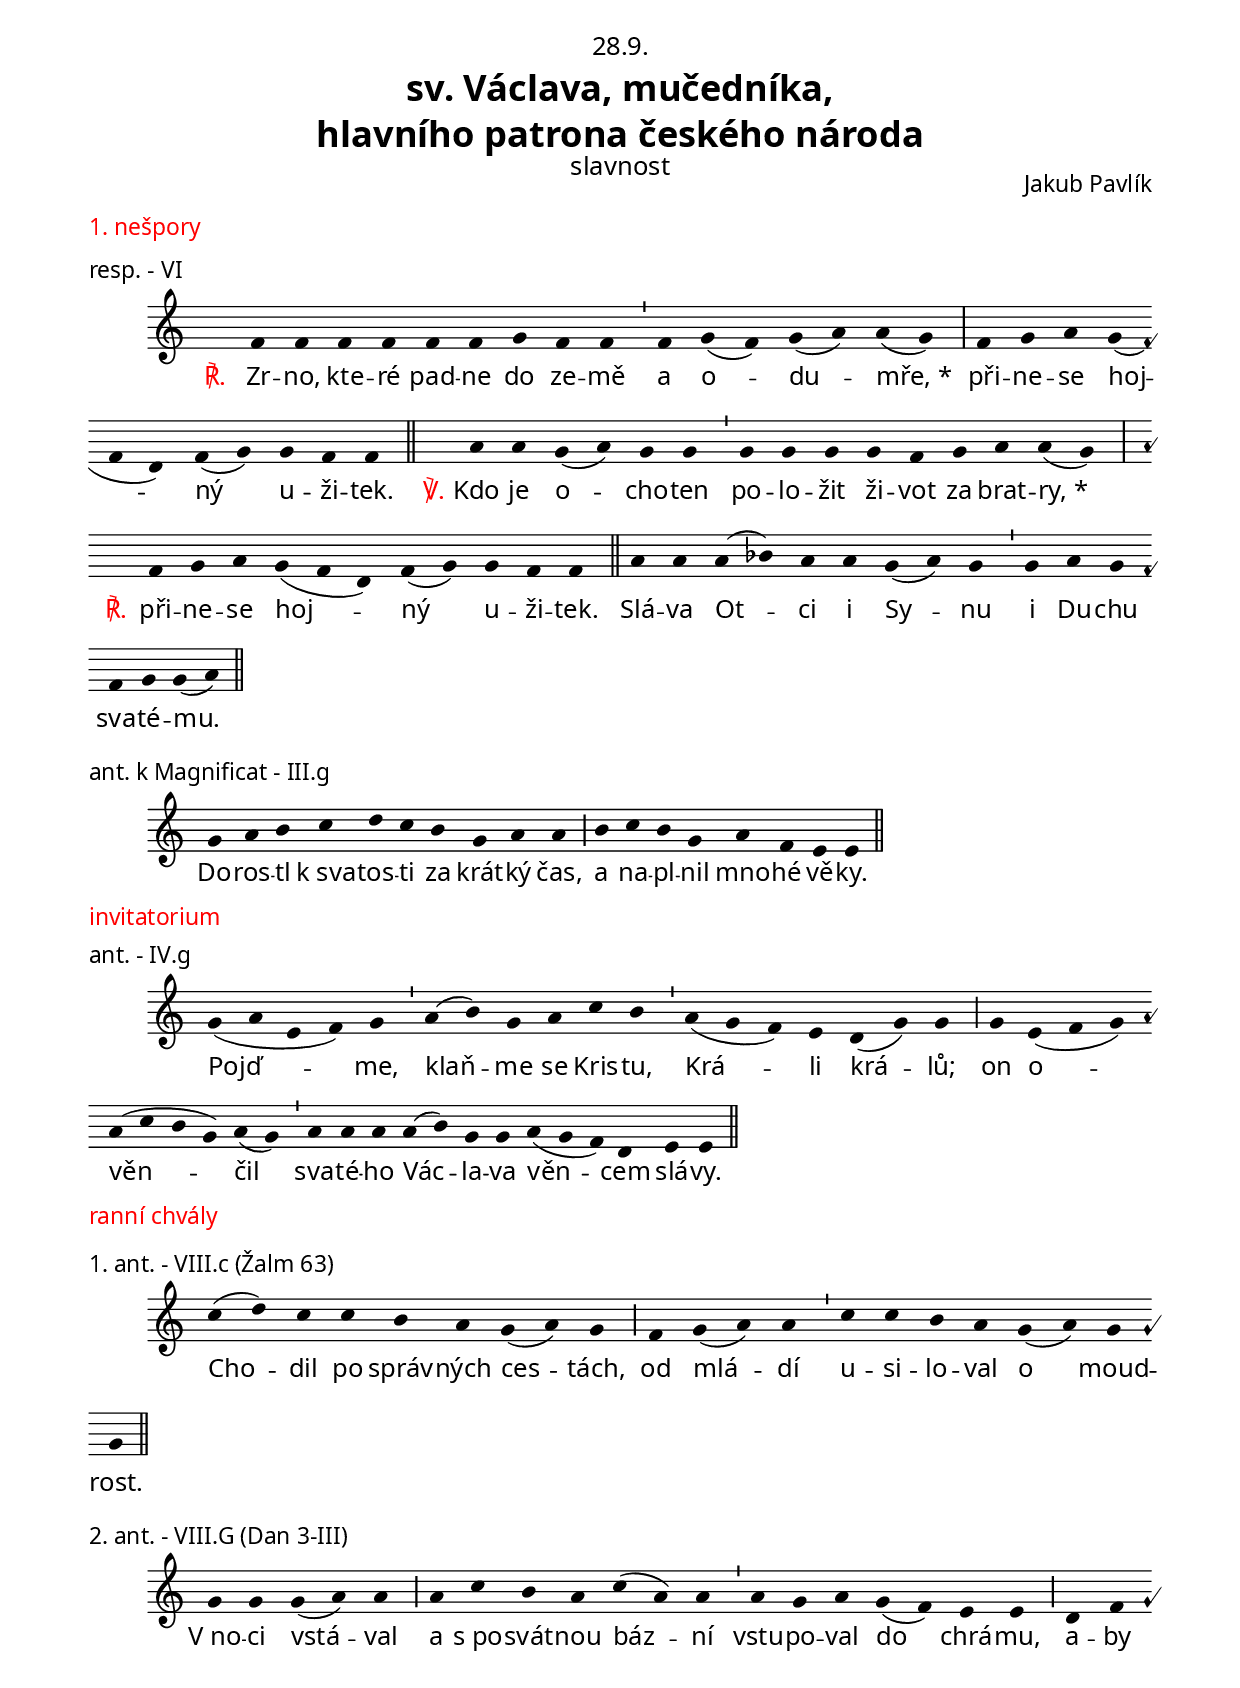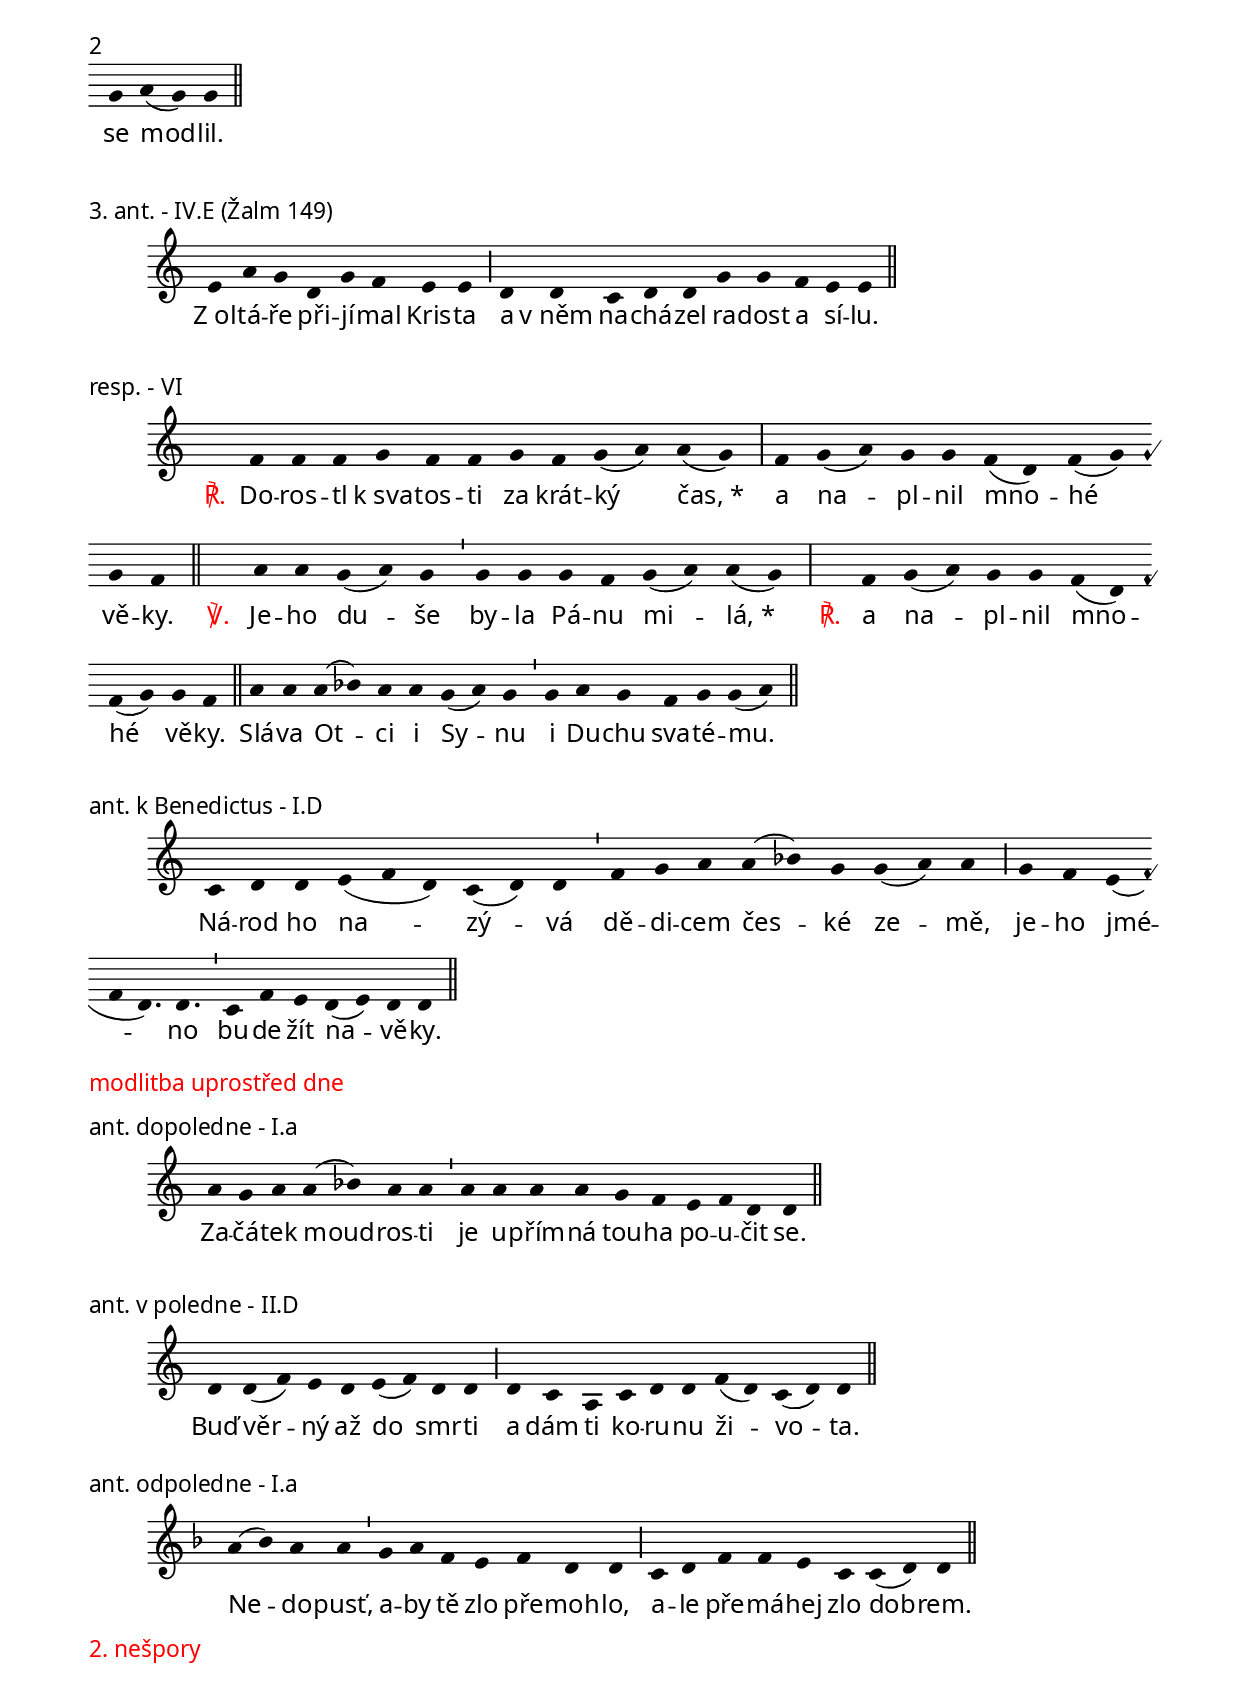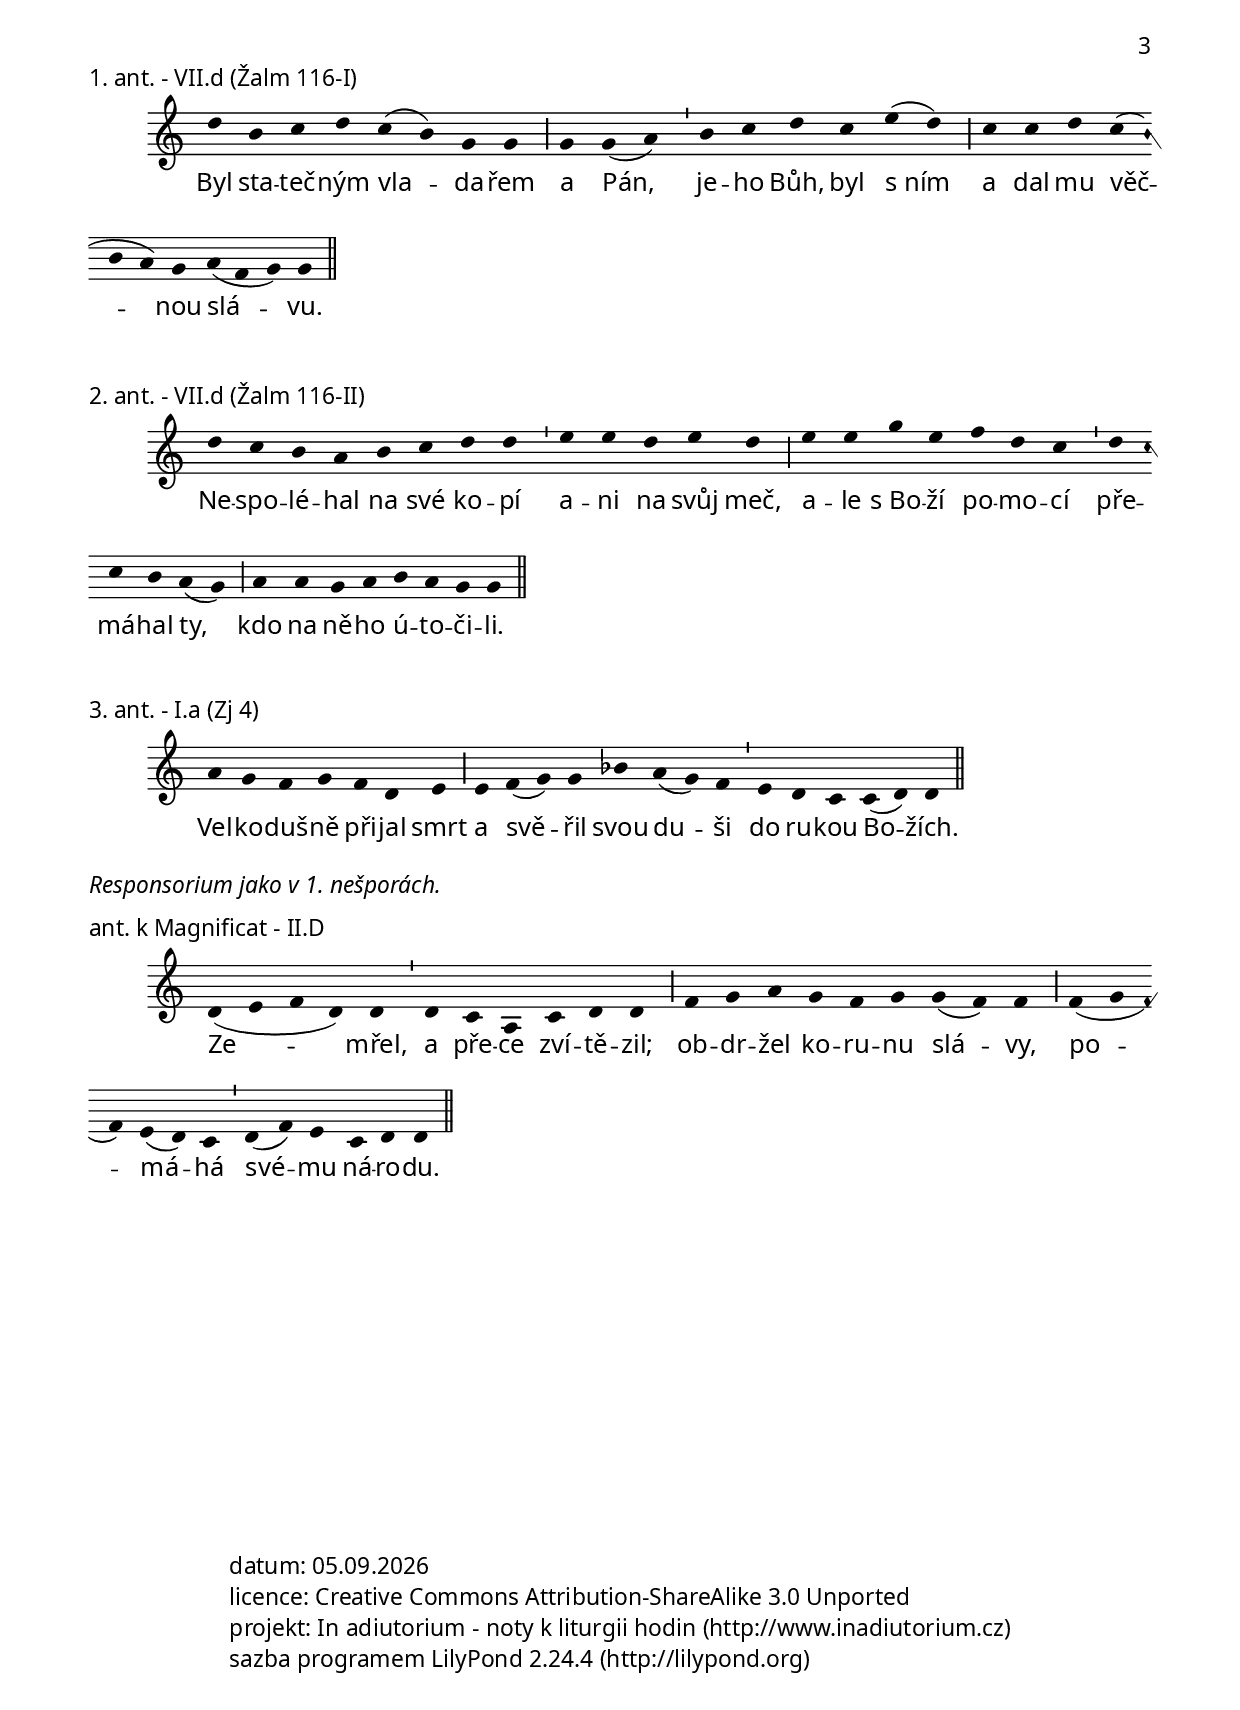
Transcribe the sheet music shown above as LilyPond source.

\version "2.15.40"

\include "../spolecne.ly"
\include "../dilyresponsorii.ly"

\header {
  title = \markup\titleSvatek
            \center-column{ "sv. Václava, mučedníka,"
            "hlavního patrona českého národa" }
            slavnost
            28.9.
  composer = "Jakub Pavlík"
}

\markup {\nadpisHodinka {"1. nešpory"}}

\score {
  \relative c' {
    \choralniRezim

    % R
    \neviditelna f
    f4 f f f f f g f f \barMin f g( f) g( a) a( g) \barMax
    f g a g( f d) f( g) g f f \barFinalis
    % V
    \neviditelna a
    a4 a g( a) g g \barMin g g g g f g a a( g) \barMax
    % R
    \neviditelna a
    f g a g( f d) f( g) g f f \barFinalis
    % Slava
    \respVIdoxologie \barFinalis
  }
  \addlyrics {
    \Response Zr -- no, kte -- ré pad -- ne do ze -- mě a o -- du -- mře,_*
    při -- ne -- se hoj -- ný u -- ži -- tek.
    \Verse Kdo je o -- cho -- ten po -- lo -- žit ži -- vot za brat -- ry,_*
    \Response při -- ne -- se hoj -- ný u -- ži -- tek.
    \textRespDoxologie
  }
  \header {
    quid = "resp."
    modus = "VI"
    id = "1ne-r"
    piece = \markup {\sestavTitulekResp}
  }
}

\score {
  \relative c'' {
    \choralniRezim
    g4 a b c d c b g a a \barMaior
    b c b g a f e e \barFinalis
  }
  \addlyrics {
    Do -- ros -- tl k_sva -- tos -- ti za krát -- ký čas,
    a na -- pl -- nil mno -- hé vě -- ky.
  }
  \header {
    quid = "ant. k Magnificat"
    modus = "III"
    differentia = "g"
    psalmus = ""
    placet = "2 druhá půle nevím"
    id = "1ne-amag"
    piece = \markup {\sestavTitulekBezZalmu}
  }
}

\markup {\nadpisHodinka {"invitatorium"}}

\score {
  \relative c'' {
    \choralniRezim
    g4( a e f) g \barMin
    a( b) g a c b \barMin
    a( g f) e d( g) g \barMaior
    g e( f g) a( c b g) a( g) \barMin
    a a a a( b) g g a( g f) d e e \barFinalis
  }
  \addlyrics {
    Pojď -- me,
    klaň -- me se Kris -- tu,
    Krá -- li krá -- lů;
    on o -- věn -- čil
    sva -- té -- ho Vác -- la -- va
    věn -- cem slá -- vy.
  }
  \header {
    quid = "ant."
    modus = "IV"
    differentia = "g"
    psalmus = ""
    id = "invit"
    piece = \markup {\sestavTitulekBezZalmu}
  }
}

\markup {\nadpisHodinka {"ranní chvály"}}

\score {
  \relative c'' {
    \choralniRezim
    c4( d) c c b a g( a) g \barMaior
    f g( a) a \barMin c c b a g( a) g g \barFinalis
  }
  \addlyrics {
    Cho -- dil po správ -- ných ces -- tách,
    od mlá -- dí u -- si -- lo -- val o moud -- rost.
  }
  \header {
    quid = "1. ant."
    modus = "VIII"
    differentia = "c"
    psalmus = "Žalm 63"
    id = "rch-a1"
    piece = \markup {\sestavTitulek}
  }
}

\score {
  \relative c'' {
    \choralniRezim
    g4 g g( a) a \barMaior
    a c b a c( a) a \barMin
    a g a g( f) e e \barMaior
    d f g a( g) g \barFinalis
  }
  \addlyrics {
    V_no -- ci vstá -- val
    a s_po -- svát -- nou báz -- ní
    vstu -- po -- val do chrá -- mu,
    a -- by se mod -- lil.
  }
  \header {
    quid = "2. ant."
    modus = "VIII"
    differentia = "G"
    psalmus = "Dan 3-III"
    id = "rch-a2"
    piece = \markup {\sestavTitulek}
  }
}

\score {
  \relative c' {
    \choralniRezim
    e4 a g d g f e e \barMaior
    d d c d d g g f e e \barFinalis
  }
  \addlyrics {
    Z_ol -- tá -- ře při -- jí -- mal Kris -- ta
    a v_něm na -- chá -- zel ra -- dost a sí -- lu.
  }
  \header {
    quid = "3. ant."
    modus = "IV"
    differentia = "E"
    psalmus = "Žalm 149"
    id = "rch-a3"
    piece = \markup {\sestavTitulek}
  }
}

\score {
  \relative c' {
    \choralniRezim

    % R
    \neviditelna f
    f4 f f g f f g f g( a) a( g) \barMax
    f g( a) g g f( d) f( g) g f \barFinalis
    % V
    \neviditelna a
    a a g( a) g \barMin g g g f g( a) a( g) \barMax
    % R
    \neviditelna a
    f g( a) g g f( d) f( g) g f \barFinalis
    % Slava
    \respVIdoxologie \barFinalis
  }
  \addlyrics {
    \Response Do -- ros -- tl k_sva -- tos -- ti za krát -- ký čas,_*
    a na -- pl -- nil mno -- hé vě -- ky.
    \Verse Je -- ho du -- še by -- la Pá -- nu mi -- lá,_*
    \Response a na -- pl -- nil mno -- hé vě -- ky.
    \textRespDoxologie
  }
  \header {
    quid = "resp."
    modus = "VI"
    id = "rch-r"
    piece = \markup {\sestavTitulekResp}
  }
}

\score {
  \relative c' {
    \choralniRezim
    c4 d d e( f d) c( d) d \barMin
    f g a a( bes) g g( a) a \barMaior
    g f e( f d4.) d \barMin
    c4 f e d( e) d d \barFinalis
  }
  \addlyrics {
    Ná -- rod ho na -- zý -- vá
    dě -- di -- cem čes -- ké ze -- mě,
    je -- ho jmé -- no
    bu -- de žít na -- vě -- ky.
  }
  \header {
    quid = "ant. k Benedictus"
    modus = "I"
    differentia = "D"
    psalmus = ""
    id = "rch-aben"
    piece = \markup {\sestavTitulekBezZalmu}
  }
}

\markup {\nadpisHodinka {"modlitba uprostřed dne"}}

\score {
  \relative c'' {
    \choralniRezim
    a4 g a a( bes) a a \barMin
    a a a a g f e f d d \barFinalis
  }
  \addlyrics {
    Za -- čá -- tek moud -- ros -- ti
    je u -- přím -- ná tou -- ha po -- u -- čit se.
  }
  \header {
    quid = "ant. dopoledne"
    modus = "I"
    differentia = "a"
    psalmus = ""
    id = "tercie"
    piece = \markup {\sestavTitulekBezZalmu}
  }
}

\score {
  \relative c' {
    \choralniRezim
    d4 d( f) e d e( f) d d \barMaior
    d c a c d d f( d) c( d) d \barFinalis
  }
  \addlyrics {
    Buď věr -- ný až do smr -- ti
    a dám ti ko -- ru -- nu ži -- vo -- ta.
  }
  \header {
    quid = "ant. v poledne"
    modus = "II"
    differentia = "D"
    psalmus = ""
    id = "sexta"
    fial = "sanktoral/0506jansarkander.ly#ne-amag?zacatek=16"
    piece = \markup {\sestavTitulekBezZalmu}
  }
}

\score {
  \relative c'' {
    \choralniRezim
    \key f \major
    a4( bes) a a \barMin
    g a f e f d d \barMaior
    c d f f e c c( d) d \barFinalis
  }
  \addlyrics {
    Ne -- do -- pusť,
    a -- by tě zlo pře -- moh -- lo,
    a -- le pře -- má -- hej zlo dob -- rem.
  }
  \header {
    quid = "ant. odpoledne"
    modus = "I"
    differentia = "a"
    psalmus = ""
    id = "nona"
    piece = \markup {\sestavTitulekBezZalmu}
  }
}

\markup {\nadpisHodinka {"2. nešpory"}}

\score {
  \relative c'' {
    \choralniRezim
    d4 b c d c( b) g g \barMaior
    g g( a) \barMin b c d c e( d) \barMaior
    c c d c( b a) g a( f g) g \barFinalis
  }
  \addlyrics {
    Byl sta -- teč -- ným vla -- da -- řem
    a Pán, je -- ho Bůh, byl s_ním
    a dal mu věč -- nou slá -- vu.
  }
  \header {
    quid = "1. ant."
    modus = "VII"
    differentia = "d"
    psalmus = "Žalm 116-I"
    placet = "2 neelegantní postupy v druhé třetině"
    id = "2ne-a1"
    piece = \markup {\sestavTitulek}
  }
}

\score {
  \relative c'' {
    \choralniRezim
    d4 c b a b c d d \barMin
    e e d e d \barMaior
    e e g e f d c \barMin d c b a( g) \barMaior
    a a g a b a g g \barFinalis
  }
  \addlyrics {
    Ne -- spo -- lé -- hal na své ko -- pí
    a -- ni na svůj meč,
    a -- le s_Bo -- ží po -- mo -- cí pře -- má -- hal ty,
    kdo na ně -- ho ú -- to -- či -- li.
  }
  \header {
    quid = "2. ant."
    modus = "VII"
    differentia = "d"
    psalmus = "Žalm 116-II"
    id = "2ne-a2"
    piece = \markup {\sestavTitulek}
  }
}

\score {
  \relative c'' {
    \choralniRezim
    a4 g f g f d e \barMaior
    e f( g) g bes a( g) f \barMin
    e d c c( d) d \barFinalis
  }
  \addlyrics {
    Vel -- ko -- duš -- ně při -- jal smrt
    a svě -- řil svou du -- ši
    do ru -- kou Bo -- žích.
  }
  \header {
    quid = "3. ant."
    modus = "I"
    differentia = "a"
    psalmus = "Zj 4"
    id = "2ne-a3"
    piece = \markup {\sestavTitulek}
  }
}

\markup\italic{Responsorium jako v 1. nešporách.}

\score {
  \relative c' {
    \choralniRezim
    d4( e f d) d \barMin
    d c a c d d \barMaior
    f g a g f g g( f) f \barMaior
    f( g f) e( d) c \barMin
    d( f) e c d d \barFinalis
  }
  \addlyrics {
    Ze -- mřel,
    a pře -- ce zví -- tě -- zil;
    ob -- dr -- žel ko -- ru -- nu slá -- vy,
    po -- má -- há
    své -- mu ná -- ro -- du.
  }
  \header {
    quid = "ant. k Magnificat"
    modus = "II"
    differentia = "D"
    psalmus = ""
    id = "2ne-amag"
    piece = \markup {\sestavTitulekBezZalmu}
  }
}